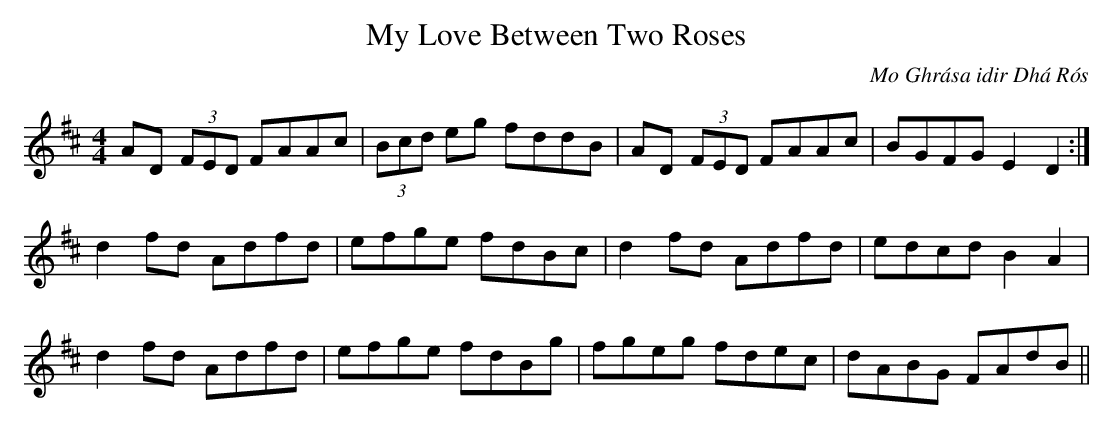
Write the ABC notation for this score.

X:1
T: My Love Between Two Roses
C: Mo Ghr\'asa idir Dh\'a R\'os
L: 1/8
M: 4/4
K: D
AD (3FED FAAc|(3Bcd eg fddB|AD (3FED FAAc|BGFG E2 D2 :|
d2 fd Adfd|efge fdBc|d2 fd Adfd|edcd B2 A2|
d2 fd Adfd|efge fdBg|fgeg fdec|dABG FAdB ||
